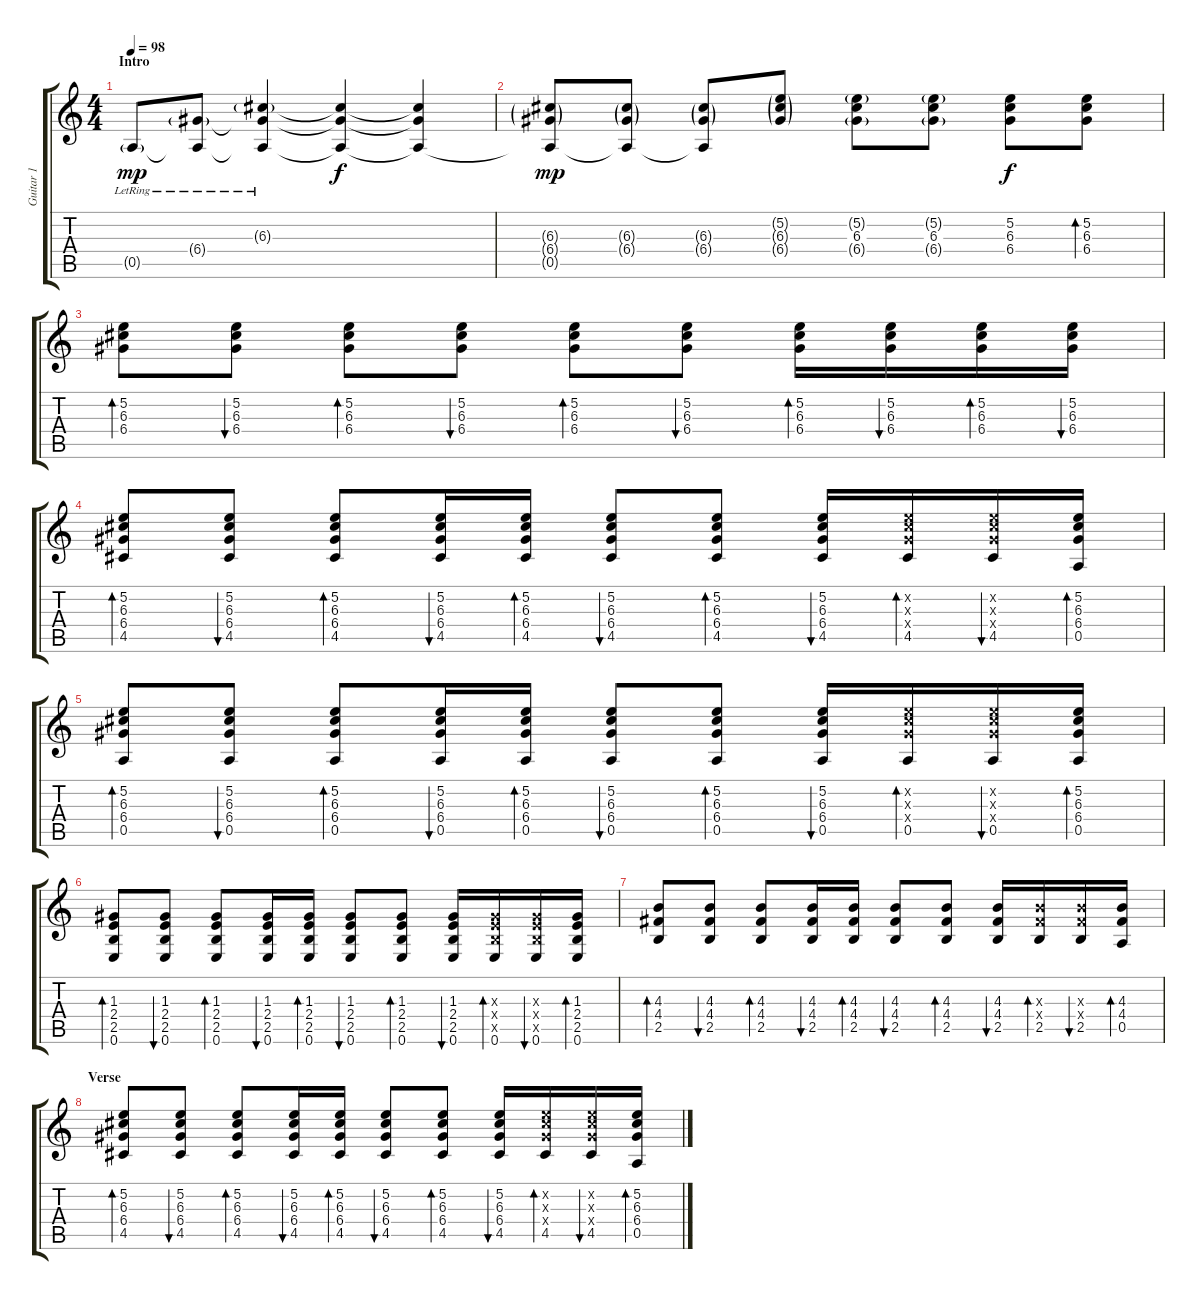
\track ("Guitar 1" "Guitar 1") {instrument acousticguitarnylon}
\staff {score tabs}
\tuning (E4 B3 G3 D3 A2 E2) {hide}
\ts (4 4)
\section ("" "Intro")
\tempo 98
\clef g2
\ks c
0.5{g lr}.8{dy mp volume 15 instrument acousticguitarnylon} (6.4{g lr} 0.5{t}).8 (6.3{g lr} 6.4{t} 0.5{t}).4 (6.3{t} 6.4{t} 0.5{t}).4{dy f} (6.3{t} 6.4{t} 0.5{t}).4 |
(6.3{g} 6.4{g} 0.5{t}).8{dy mp} (6.3{g} 6.4{g} 0.5{t}).8 (6.3{g} 6.4{g} 0.5{t}).8 (5.2{g} 6.3{g} 6.4{g}).8 (5.2{g} 6.3 6.4{g}).8 (5.2{g} 6.3 6.4{g}).8 (5.2 6.3 6.4).8{dy f} (5.2 6.3 6.4).8{bd 60} |
(5.2 6.3 6.4).8{bd 60} (5.2 6.3 6.4).8{bu 60} (5.2 6.3 6.4).8{bd 60} (5.2 6.3 6.4).8{bu 60} (5.2 6.3 6.4).8{bd 60} (5.2 6.3 6.4).8{bu 60} (5.2 6.3 6.4).16{bd 60} (5.2 6.3 6.4).16{bu 60} (5.2 6.3 6.4).16{bd 60} (5.2 6.3 6.4).16{bu 60} |
(5.2 6.3 6.4 4.5).8{bd 60} (5.2 6.3 6.4 4.5).8{bu 60} (5.2 6.3 6.4 4.5).8{bd 60} (5.2 6.3 6.4 4.5).16{bu 60} (5.2 6.3 6.4 4.5).16{bd 60} (5.2 6.3 6.4 4.5).8{bu 60} (5.2 6.3 6.4 4.5).8{bd 60} (5.2 6.3 6.4 4.5).16{bu 60} (5.2{x} 6.3{x} 6.4{x} 4.5).16{bd 60} (5.2{x} 6.3{x} 6.4{x} 4.5).16{bu 60} (5.2 6.3 6.4 0.5).16{bd 60} |
(5.2 6.3 6.4 0.5).8{bd 60} (5.2 6.3 6.4 0.5).8{bu 60} (5.2 6.3 6.4 0.5).8{bd 60} (5.2 6.3 6.4 0.5).16{bu 60} (5.2 6.3 6.4 0.5).16{bd 60} (5.2 6.3 6.4 0.5).8{bu 60} (5.2 6.3 6.4 0.5).8{bd 60} (5.2 6.3 6.4 0.5).16{bu 60} (5.2{x} 6.3{x} 6.4{x} 0.5).16{bd 60} (5.2{x} 6.3{x} 6.4{x} 0.5).16{bu 60} (5.2 6.3 6.4 0.5).16{bd 60} |
(1.3 2.4 2.5 0.6).8{bd 60} (1.3 2.4 2.5 0.6).8{bu 60} (1.3 2.4 2.5 0.6).8{bd 60} (1.3 2.4 2.5 0.6).16{bu 60} (1.3 2.4 2.5 0.6).16{bd 60} (1.3 2.4 2.5 0.6).8{bu 60} (1.3 2.4 2.5 0.6).8{bd 60} (1.3 2.4 2.5 0.6).16{bu 60} (1.3{x} 2.4{x} 2.5{x} 0.6).16{bd 60} (1.3{x} 2.4{x} 2.5{x} 0.6).16{bu 60} (1.3 2.4 2.5 0.6).16{bd 60} |
(4.3 4.4 2.5).8{bd 60} (4.3 4.4 2.5).8{bu 60} (4.3 4.4 2.5).8{bd 60} (4.3 4.4 2.5).16{bu 60} (4.3 4.4 2.5).16{bd 60} (4.3 4.4 2.5).8{bu 60} (4.3 4.4 2.5).8{bd 60} (4.3 4.4 2.5).16{bu 60} (4.3{x} 4.4{x} 2.5).16{bd 60} (4.3{x} 4.4{x} 2.5).16{bu 60} (4.3 4.4 0.5).16{bd 60} |
\section ("" "Verse")
(5.2 6.3 6.4 4.5).8{bd 60} (5.2 6.3 6.4 4.5).8{bu 60} (5.2 6.3 6.4 4.5).8{bd 60} (5.2 6.3 6.4 4.5).16{bu 60} (5.2 6.3 6.4 4.5).16{bd 60} (5.2 6.3 6.4 4.5).8{bu 60} (5.2 6.3 6.4 4.5).8{bd 60} (5.2 6.3 6.4 4.5).16{bu 60} (5.2{x} 6.3{x} 6.4{x} 4.5).16{bd 60} (5.2{x} 6.3{x} 6.4{x} 4.5).16{bu 60} (5.2 6.3 6.4 0.5).16{bd 60}
